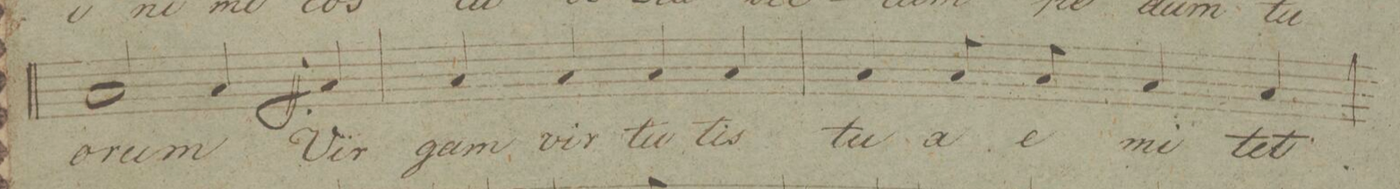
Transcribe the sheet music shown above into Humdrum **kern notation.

**kern	**text	**dynam
*I"Baſso.	*	*
*clefF4	*	*
*k[]	*	*
*met(c|)	*	*
*M2/2	*	*
2C/	-o-	.
4C/	-rum	.
.	.	ff
4C/	Vir-	.
=17	=17	=17
4C/	-gam	.
4C/	vir-	.
4C/	-tu-	.
4C/	-tis	.
=18	=18	=18
4C/	tu-	.
8C/	-a	.
8C/	e-	.
4C/	-mit-	.
4C/	-tet	.
=19	=19	=19
*-	*-	*-
